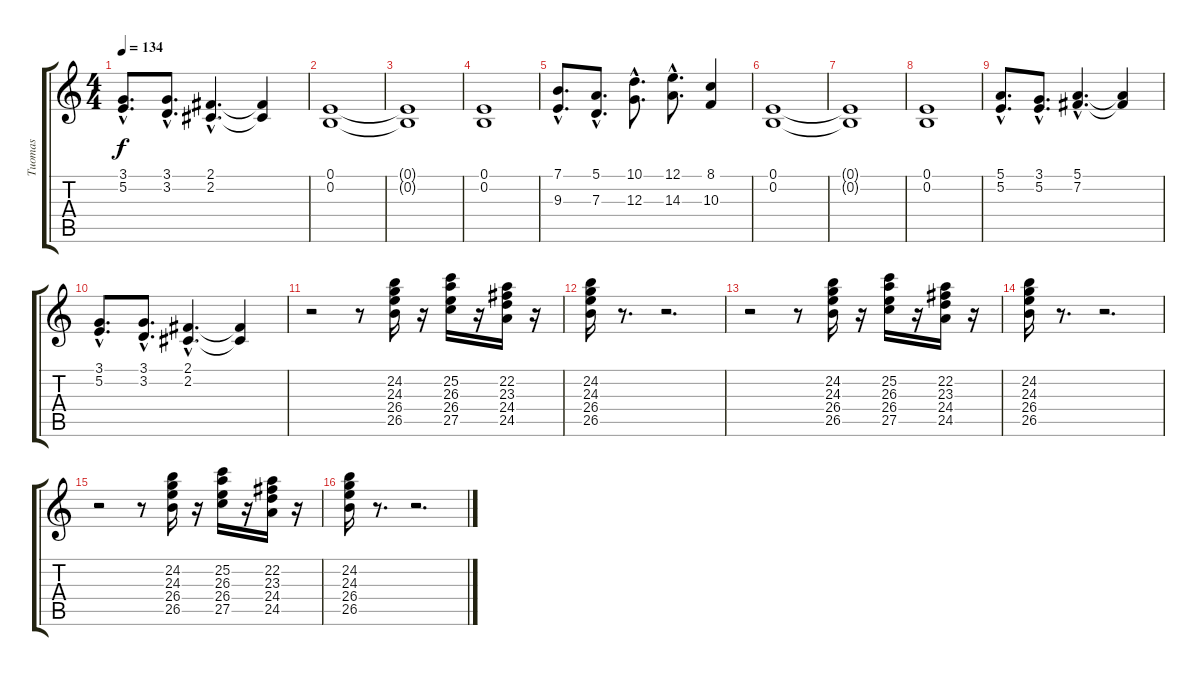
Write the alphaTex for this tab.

\track ("Tuomas" "Tuomas") {instrument stringensemble1}
\staff {score tabs}
\tuning (E4 B3 G3 D3 A2 E2) {hide}
\ts (4 4)
\tempo 134
\clef g2
\ks c
(3.1{hac} 5.2{hac}).8{d dy f} (3.1{hac} 3.2{hac}).8{d} (2.1{hac} 2.2{hac}).4{d} (2.1{t} 2.2{t}).4 |
(0.1 0.2).1 |
(0.1{t} 0.2{t}).1 |
(0.1 0.2).1 |
(7.1{hac} 9.3{hac}).8{d} (5.1{hac} 7.3{hac}).8{d} (10.1{hac} 12.3{hac}).8{d} (12.1{hac} 14.3{hac}).8{d} (8.1 10.3).4 |
(0.1 0.2).1 |
(0.1{t} 0.2{t}).1 |
(0.1 0.2).1 |
(5.1{hac} 5.2{hac}).8{d} (3.1{hac} 5.2{hac}).8{d} (5.1{hac} 7.2{hac}).4{d} (5.1{t} 7.2{t}).4 |
(3.1{hac} 5.2{hac}).8{d} (3.1{hac} 3.2{hac}).8{d} (2.1{hac} 2.2{hac}).4{d} (2.1{t} 2.2{t}).4 |
r.2 r.8 (24.2 24.3 26.4 26.5).16 r.16 (25.2 26.3 26.4 27.5).16 r.16 (22.2 23.3 24.4 24.5).16 r.16 |
(24.2 24.3 26.4 26.5).16 r.8{d} r.2{d} |
r.2 r.8 (24.2 24.3 26.4 26.5).16 r.16 (25.2 26.3 26.4 27.5).16 r.16 (22.2 23.3 24.4 24.5).16 r.16 |
(24.2 24.3 26.4 26.5).16 r.8{d} r.2{d} |
r.2 r.8 (24.2 24.3 26.4 26.5).16 r.16 (25.2 26.3 26.4 27.5).16 r.16 (22.2 23.3 24.4 24.5).16 r.16 |
(24.2 24.3 26.4 26.5).16 r.8{d} r.2{d}
